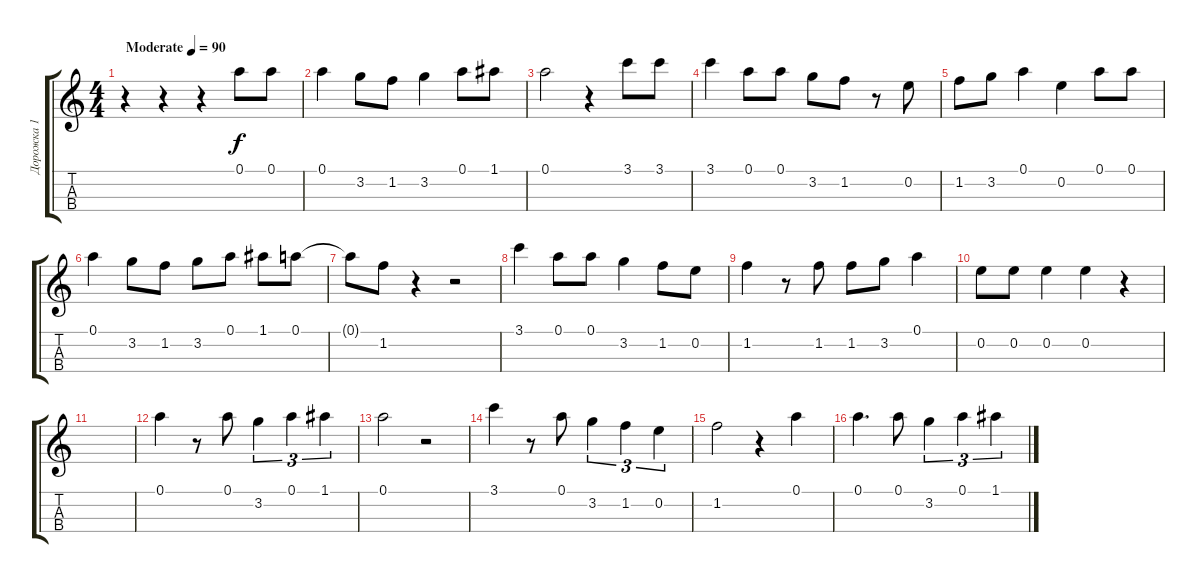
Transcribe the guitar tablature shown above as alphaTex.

\track ("Дорожка 1" "Дорожка 1") {instrument acousticguitarsteel}
\staff {score tabs}
\tuning (A4 E4 C4 G3) {hide}
\ts (4 4)
\tempo (90 "Moderate")
\clef g2
\ks c
r.4{dy f instrument acousticguitarsteel} r.4 r.4 0.1.8 0.1.8 |
0.1.4 3.2.8 1.2.8 3.2.4 0.1.8 1.1.8 |
0.1.2 r.4 3.1.8 3.1.8 |
3.1.4 0.1.8 0.1.8 3.2.8 1.2.8 r.8 0.2.8 |
1.2.8 3.2.8 0.1.4 0.2.4 0.1.8 0.1.8 |
0.1.4 3.2.8 1.2.8 3.2.8 0.1.8 1.1.8 0.1.8 |
0.1{t}.8 1.2.8 r.4 r.2 |
3.1.4 0.1.8 0.1.8 3.2.4 1.2.8 0.2.8 |
1.2.4 r.8 1.2.8 1.2.8 3.2.8 0.1.4 |
0.2.8 0.2.8 0.2.4 0.2.4 r.4 |
|
0.1.4 r.8 0.1.8 3.2.4{tu (3 2)} 0.1.4{tu (3 2)} 1.1.4{tu (3 2)} |
0.1.2 r.2 |
3.1.4 r.8 0.1.8 3.2.4{tu (3 2)} 1.2.4{tu (3 2)} 0.2.4{tu (3 2)} |
1.2.2 r.4 0.1.4 |
0.1.4{d} 0.1.8 3.2.4{tu (3 2)} 0.1.4{tu (3 2)} 1.1.4{tu (3 2)}
